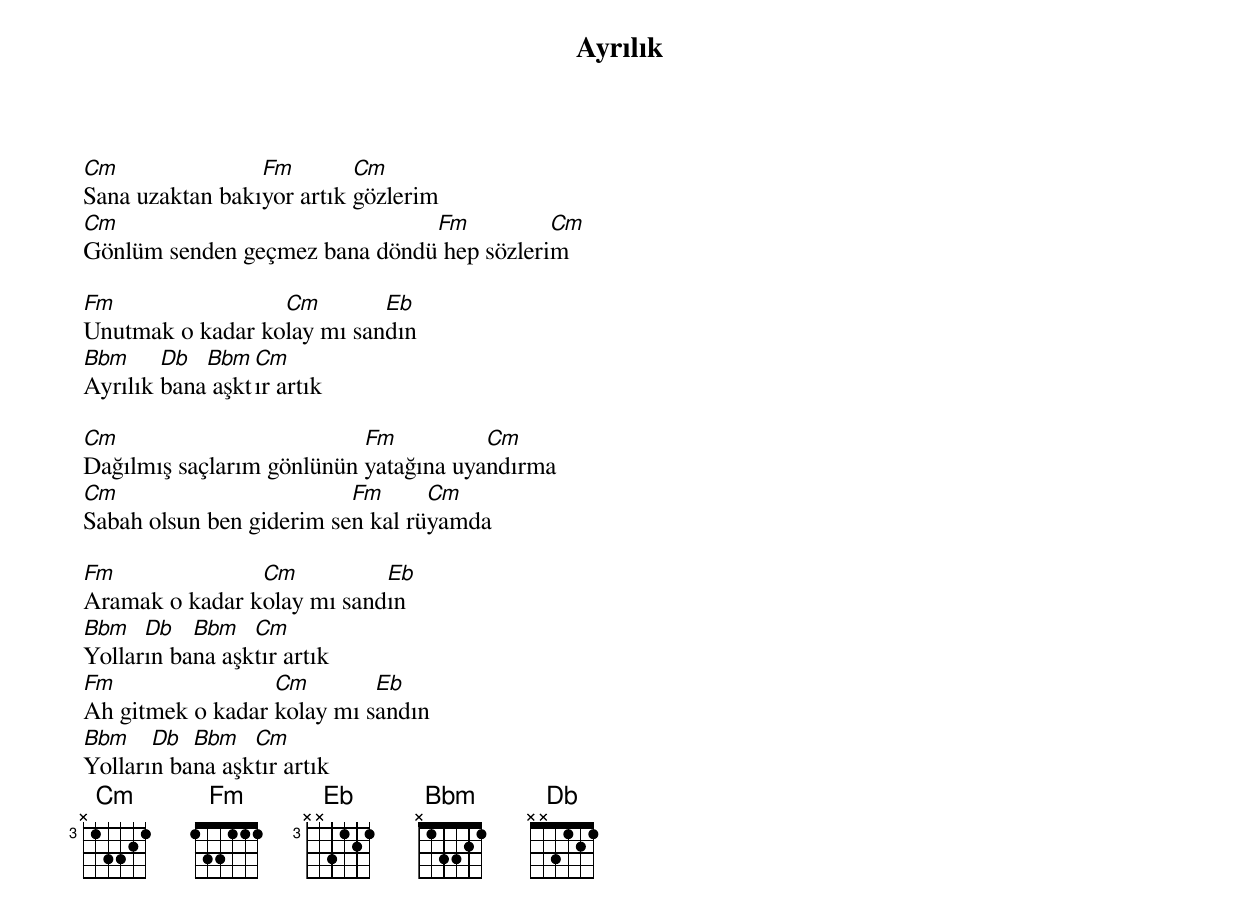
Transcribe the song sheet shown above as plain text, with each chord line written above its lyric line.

{title: Ayrılık}
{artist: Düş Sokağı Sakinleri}

Cm               Fm        Cm
Sana uzaktan bakıyor artık gözlerim
Cm                             Fm          Cm
Gönlüm senden geçmez bana döndü hep sözlerim

Fm                Cm        Eb
Unutmak o kadar kolay mı sandın
Bbm     Db  Bbm  Cm
Ayrılık bana aşktır artık

Cm                         Fm          Cm
Dağılmış saçlarım gönlünün yatağına uyandırma
Cm                        Fm      Cm
Sabah olsun ben giderim sen kal rüyamda

Fm              Cm          Eb
Aramak o kadar kolay mı sandın
Bbm   Db   Bbm   Cm
Yolların bana aşktır artık
Fm                Cm        Eb
Ah gitmek o kadar kolay mı sandın
Bbm    Db  Bbm   Cm
Yolların bana aşktır artık
